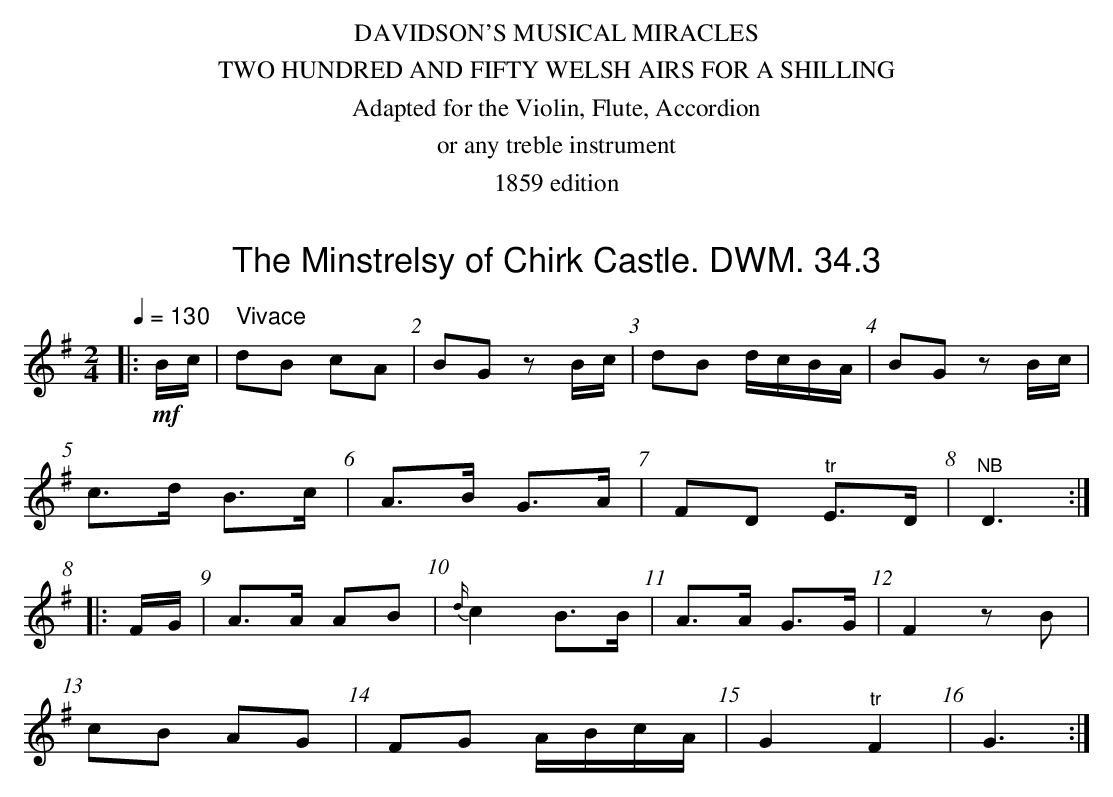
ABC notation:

X:1
T:Minstrelsy of Chirk Castle. DWM. 34.3, The
M:2/4
L:1/8
Q:1/4=130 "    Vivace"
K:G
|:!mf!B/c/|dB cA|BG z B/c/|dB d/c/B/A/|BG z B/c/|
c>d B>c|A>B G>A|FD "^tr"E>D|"^NB"D3:|
|:F/G/|A>A AB|{d/}c2 B>B|A>A G>G| F2 zB|
cB AG|FG A/B/c/A/|G2 "^tr"F2|G3:|
